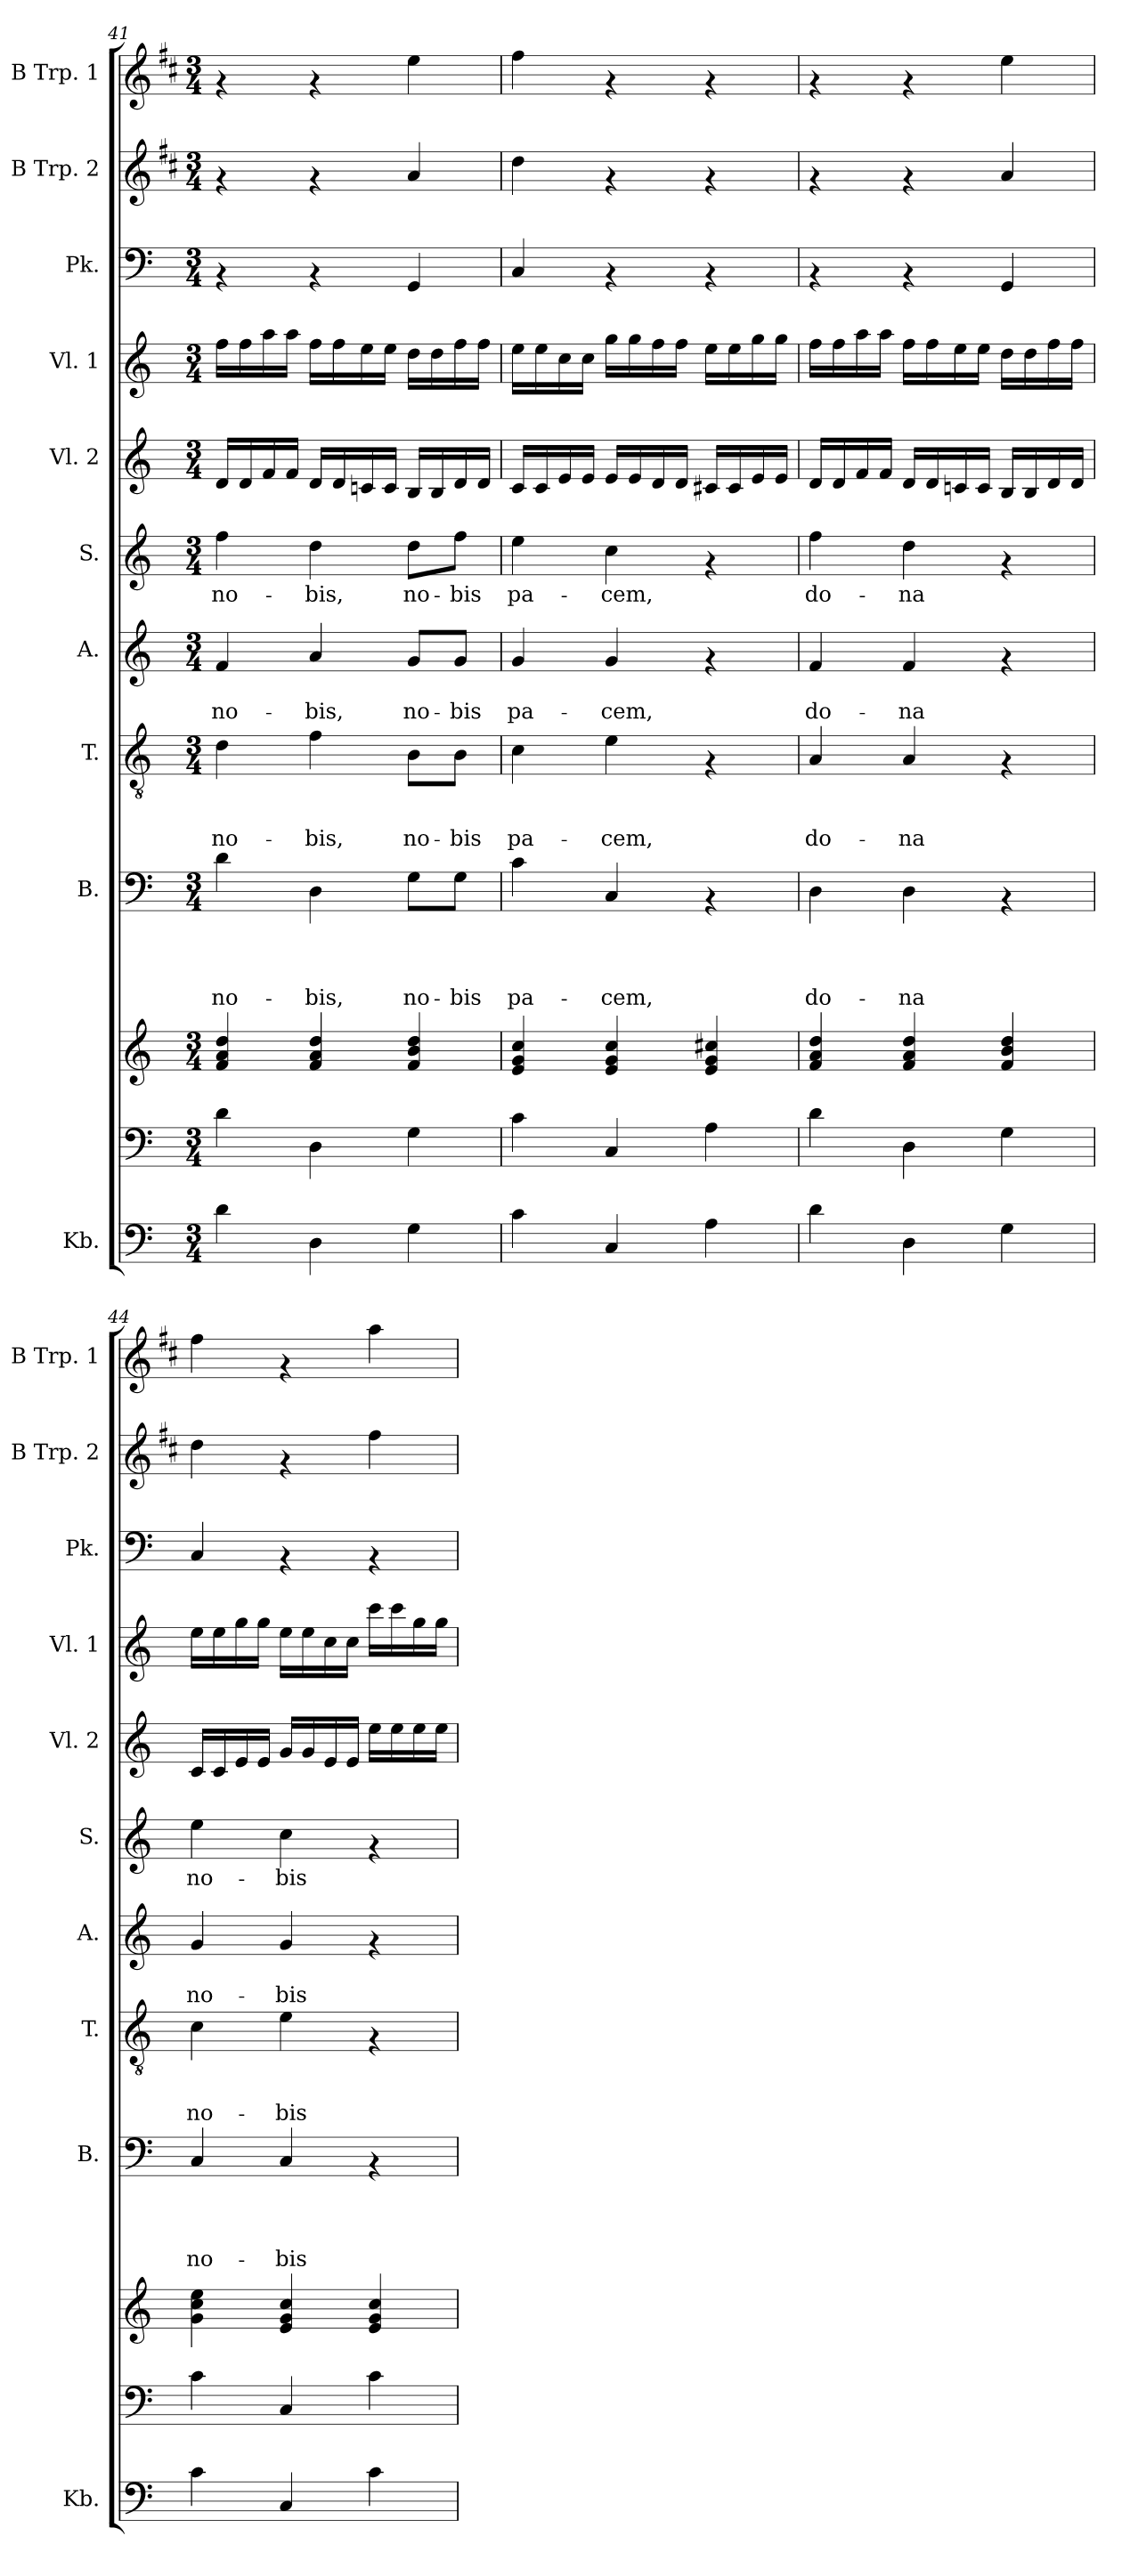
**kern	**kern	**kern	**kern	**text	**text	**text	**text	**kern	**text	**text	**text	**kern	**text	**text	**kern	**text	**kern	**kern	**kern	**kern	**kern
*part11	*part10	*part10	*part9	*part9	*part9	*part9	*part9	*part8	*part8	*part8	*part8	*part7	*part7	*part7	*part6	*part6	*part5	*part4	*part3	*part2	*part1
*staff12	*staff11	*staff10	*staff9	*staff9	*staff9	*staff9	*staff9	*staff8	*staff8	*staff8	*staff8	*staff7	*staff7	*staff7	*staff6	*staff6	*staff5	*staff4	*staff3	*staff2	*staff1
*I"Kb.	*	*	*I"B.	*	*	*	*	*I"T.	*	*	*	*I"A.	*	*	*I"S.	*	*I"Vl. 2	*I"Vl. 1	*I"Pk.	*I"B Trp. 2	*I"B Trp. 1
*I'Kb.	*	*	*I'B.	*	*	*	*	*I'T.	*	*	*	*I'A.	*	*	*I'S.	*	*I'Vl. 2	*I'Vl. 1	*I'Pk.	*I'B Trp. 2	*I'B Trp. 1
*clefF4	*clefF4	*clefG2	*clefF4	*	*	*	*	*clefGv2	*	*	*	*clefG2	*	*	*clefG2	*	*clefG2	*clefG2	*clefF4	*clefG2	*clefG2
*	*	*	*	*	*	*	*	*	*	*	*	*	*	*	*	*	*	*	*	*ITrd1c2	*ITrd1c2
*k[]	*k[]	*k[]	*k[]	*	*	*	*	*k[]	*	*	*	*k[]	*	*	*k[]	*	*k[]	*k[]	*k[]	*k[]	*k[]
*C:	*C:	*C:	*C:	*	*	*	*	*C:	*	*	*	*C:	*	*	*C:	*	*C:	*C:	*C:	*C:	*C:
*M3/4	*M3/4	*M3/4	*M3/4	*	*	*	*	*M3/4	*	*	*	*M3/4	*	*	*M3/4	*	*M3/4	*M3/4	*M3/4	*M3/4	*M3/4
=41	=41	=41	=41	=41	=41	=41	=41	=41	=41	=41	=41	=41	=41	=41	=41	=41	=41	=41	=41	=41	=41
!	!	!	!	!	!	!	!LO:LY:b	!	!	!	!LO:LY:b	!	!	!LO:LY:b	!	!LO:LY:b	!	!	!	!	!
4d\	4d\	4f/ 4a/ 4dd/	4d\	.	.	.	no-	4d\	.	.	no-	4f/	.	no-	4ff\	no-	16d/LL	16ff\LL	4rAA	4rf	4rf
.	.	.	.	.	.	.	.	.	.	.	.	.	.	.	.	.	16d/	16ff\	.	.	.
.	.	.	.	.	.	.	.	.	.	.	.	.	.	.	.	.	16f/	16aa\	.	.	.
.	.	.	.	.	.	.	.	.	.	.	.	.	.	.	.	.	16f/JJ	16aa\JJ	.	.	.
!	!	!	!	!	!	!	!LO:LY:b	!	!	!	!LO:LY:b	!	!	!LO:LY:b	!	!LO:LY:b	!	!	!	!	!
4D\	4D\	4f/ 4a/ 4dd/	4D\	.	.	.	-bis,	4f\	.	.	-bis,	4a/	.	-bis,	4dd\	-bis,	16d/LL	16ff\LL	4rAA	4rf	4rf
.	.	.	.	.	.	.	.	.	.	.	.	.	.	.	.	.	16d/	16ff\	.	.	.
.	.	.	.	.	.	.	.	.	.	.	.	.	.	.	.	.	16cn/	16ee\	.	.	.
.	.	.	.	.	.	.	.	.	.	.	.	.	.	.	.	.	16c/JJ	16ee\JJ	.	.	.
!	!	!	!	!	!	!	!LO:LY:b	!	!	!	!LO:LY:b	!	!	!LO:LY:b	!	!LO:LY:b	!	!	!	!	!
4G\	4G\	4f/ 4b/ 4dd/	8G\L	.	.	.	no-	8B\L	.	.	no-	8g/L	.	no-	8dd\L	no-	16B/LL	16dd\LL	4GG/	4g/	4dd\
.	.	.	.	.	.	.	.	.	.	.	.	.	.	.	.	.	16B/	16dd\	.	.	.
!	!	!	!	!	!	!	!LO:LY:b	!	!	!	!LO:LY:b	!	!	!LO:LY:b	!	!LO:LY:b	!	!	!	!	!
.	.	.	8G\J	.	.	.	-bis	8B\J	.	.	-bis	8g/J	.	-bis	8ff\J	-bis	16d/	16ff\	.	.	.
.	.	.	.	.	.	.	.	.	.	.	.	.	.	.	.	.	16d/JJ	16ff\JJ	.	.	.
!!LO:PB:g=z
=42	=42	=42	=42	=42	=42	=42	=42	=42	=42	=42	=42	=42	=42	=42	=42	=42	=42	=42	=42	=42	=42
!	!	!	!	!	!	!	!LO:LY:b	!	!	!	!LO:LY:b	!	!	!LO:LY:b	!	!LO:LY:b	!	!	!	!	!
4c\	4c\	4e/ 4g/ 4cc/	4c\	.	.	.	pa-	4c\	.	.	pa-	4g/	.	pa-	4ee\	pa-	16c/LL	16ee\LL	4C/	4cc\	4ee\
.	.	.	.	.	.	.	.	.	.	.	.	.	.	.	.	.	16c/	16ee\	.	.	.
.	.	.	.	.	.	.	.	.	.	.	.	.	.	.	.	.	16e/	16cc\	.	.	.
.	.	.	.	.	.	.	.	.	.	.	.	.	.	.	.	.	16e/JJ	16cc\JJ	.	.	.
!	!	!	!	!	!	!	!LO:LY:b	!	!	!	!LO:LY:b	!	!	!LO:LY:b	!	!LO:LY:b	!	!	!	!	!
4C/	4C/	4e/ 4g/ 4cc/	4C/	.	.	.	-cem,	4e\	.	.	-cem,	4g/	.	-cem,	4cc\	-cem,	16e/LL	16gg\LL	4rAA	4rf	4rf
.	.	.	.	.	.	.	.	.	.	.	.	.	.	.	.	.	16e/	16gg\	.	.	.
.	.	.	.	.	.	.	.	.	.	.	.	.	.	.	.	.	16d/	16ff\	.	.	.
.	.	.	.	.	.	.	.	.	.	.	.	.	.	.	.	.	16d/JJ	16ff\JJ	.	.	.
4A\	4A\	4e/ 4g/ 4cc#X/	4rAA	.	.	.	.	4rF	.	.	.	4rf	.	.	4rf	.	16c#X/LL	16ee\LL	4rAA	4rf	4rf
.	.	.	.	.	.	.	.	.	.	.	.	.	.	.	.	.	16c#/	16ee\	.	.	.
.	.	.	.	.	.	.	.	.	.	.	.	.	.	.	.	.	16e/	16gg\	.	.	.
.	.	.	.	.	.	.	.	.	.	.	.	.	.	.	.	.	16e/JJ	16gg\JJ	.	.	.
=43	=43	=43	=43	=43	=43	=43	=43	=43	=43	=43	=43	=43	=43	=43	=43	=43	=43	=43	=43	=43	=43
!	!	!	!	!	!	!	!LO:LY:b	!	!	!	!LO:LY:b	!	!	!LO:LY:b	!	!LO:LY:b	!	!	!	!	!
4d\	4d\	4f/ 4a/ 4dd/	4D\	.	.	.	do-	4A/	.	.	do-	4f/	.	do-	4ff\	do-	16d/LL	16ff\LL	4rAA	4rf	4rf
.	.	.	.	.	.	.	.	.	.	.	.	.	.	.	.	.	16d/	16ff\	.	.	.
.	.	.	.	.	.	.	.	.	.	.	.	.	.	.	.	.	16f/	16aa\	.	.	.
.	.	.	.	.	.	.	.	.	.	.	.	.	.	.	.	.	16f/JJ	16aa\JJ	.	.	.
!	!	!	!	!	!	!	!LO:LY:b	!	!	!	!LO:LY:b	!	!	!LO:LY:b	!	!LO:LY:b	!	!	!	!	!
4D\	4D\	4f/ 4a/ 4dd/	4D\	.	.	.	-na	4A/	.	.	-na	4f/	.	-na	4dd\	-na	16d/LL	16ff\LL	4rAA	4rf	4rf
.	.	.	.	.	.	.	.	.	.	.	.	.	.	.	.	.	16d/	16ff\	.	.	.
.	.	.	.	.	.	.	.	.	.	.	.	.	.	.	.	.	16cn/	16ee\	.	.	.
.	.	.	.	.	.	.	.	.	.	.	.	.	.	.	.	.	16c/JJ	16ee\JJ	.	.	.
4G\	4G\	4f/ 4b/ 4dd/	4rAA	.	.	.	.	4rF	.	.	.	4rf	.	.	4rf	.	16B/LL	16dd\LL	4GG/	4g/	4dd\
.	.	.	.	.	.	.	.	.	.	.	.	.	.	.	.	.	16B/	16dd\	.	.	.
.	.	.	.	.	.	.	.	.	.	.	.	.	.	.	.	.	16d/	16ff\	.	.	.
.	.	.	.	.	.	.	.	.	.	.	.	.	.	.	.	.	16d/JJ	16ff\JJ	.	.	.
=44	=44	=44	=44	=44	=44	=44	=44	=44	=44	=44	=44	=44	=44	=44	=44	=44	=44	=44	=44	=44	=44
!	!	!	!	!	!	!	!LO:LY:b	!	!	!	!LO:LY:b	!	!	!LO:LY:b	!	!LO:LY:b	!	!	!	!	!
4c\	4c\	4g\ 4cc\ 4ee\	4C/	.	.	.	no-	4c\	.	.	no-	4g/	.	no-	4ee\	no-	16c/LL	16ee\LL	4C/	4cc\	4ee\
.	.	.	.	.	.	.	.	.	.	.	.	.	.	.	.	.	16c/	16ee\	.	.	.
.	.	.	.	.	.	.	.	.	.	.	.	.	.	.	.	.	16e/	16gg\	.	.	.
.	.	.	.	.	.	.	.	.	.	.	.	.	.	.	.	.	16e/JJ	16gg\JJ	.	.	.
!	!	!	!	!	!	!	!LO:LY:b	!	!	!	!LO:LY:b	!	!	!LO:LY:b	!	!LO:LY:b	!	!	!	!	!
4C/	4C/	4e/ 4g/ 4cc/	4C/	.	.	.	-bis	4e\	.	.	-bis	4g/	.	-bis	4cc\	-bis	16g/LL	16ee\LL	4rAA	4rf	4rf
.	.	.	.	.	.	.	.	.	.	.	.	.	.	.	.	.	16g/	16ee\	.	.	.
.	.	.	.	.	.	.	.	.	.	.	.	.	.	.	.	.	16e/	16cc\	.	.	.
.	.	.	.	.	.	.	.	.	.	.	.	.	.	.	.	.	16e/JJ	16cc\JJ	.	.	.
4c\	4c\	4e/ 4g/ 4cc/	4rAA	.	.	.	.	4rF	.	.	.	4rf	.	.	4rf	.	16ee\LL	16ccc\LL	4rAA	4ee\	4gg\
.	.	.	.	.	.	.	.	.	.	.	.	.	.	.	.	.	16ee\	16ccc\	.	.	.
.	.	.	.	.	.	.	.	.	.	.	.	.	.	.	.	.	16ee\	16gg\	.	.	.
.	.	.	.	.	.	.	.	.	.	.	.	.	.	.	.	.	16ee\JJ	16gg\JJ	.	.	.
=	=	=	=	=	=	=	=	=	=	=	=	=	=	=	=	=	=	=	=	=	=
*-	*-	*-	*-	*-	*-	*-	*-	*-	*-	*-	*-	*-	*-	*-	*-	*-	*-	*-	*-	*-	*-
